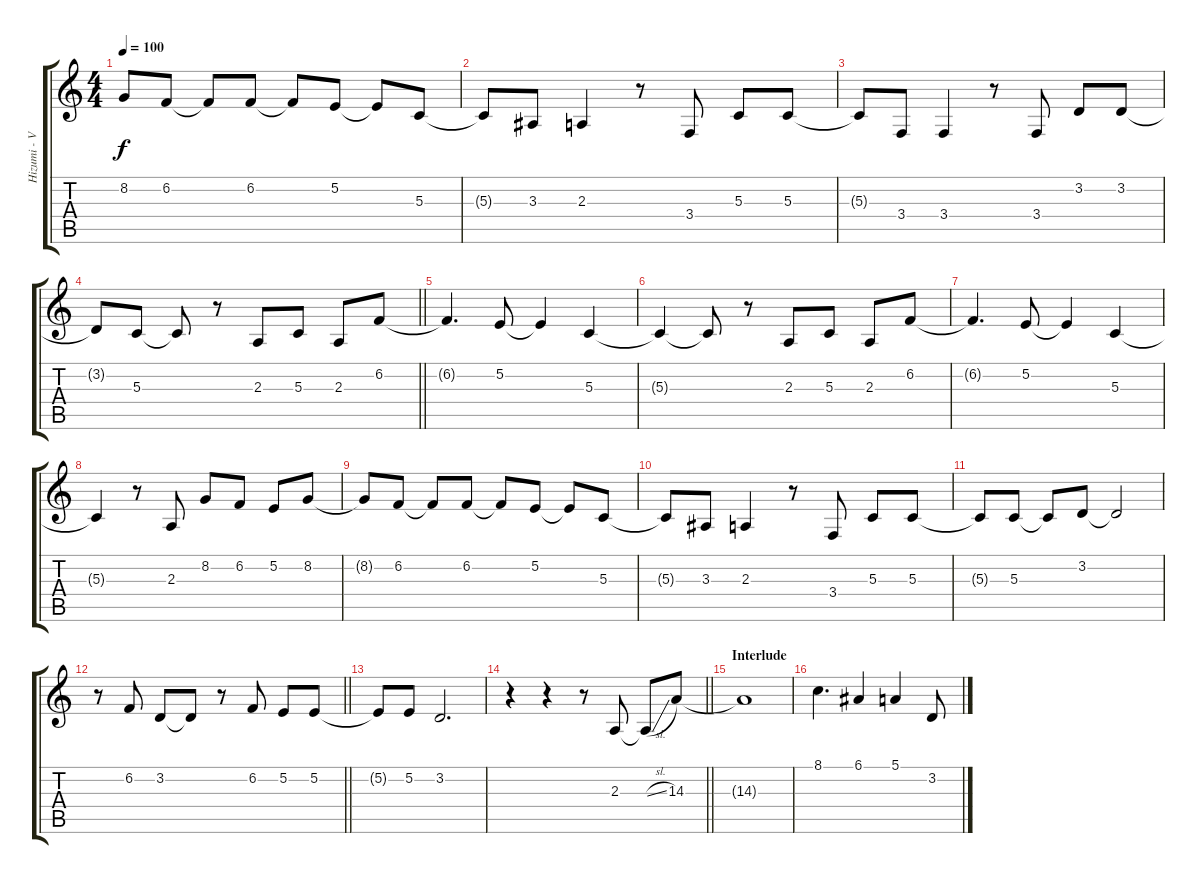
\track ("Hizumi - Vocals" "Hizumi - V") {instrument lead6voice}
\staff {score tabs}
\tuning (E4 B3 G3 D3 A2 D2) {hide}
\ts (4 4)
\tempo 100
\clef g2
\ks c
8.2{t}.8{dy f} 6.2.8 6.2{t}.8 6.2.8 6.2{t}.8 5.2.8 5.2{t}.8 5.3.8 |
5.3{t}.8 3.3.8 2.3.4 r.8 3.4.8 5.3.8 5.3.8 |
5.3{t}.8 3.4.8 3.4.4 r.8 3.4.8 3.2.8 3.2.8 |
\barLineRight lightlight
3.2{t}.8 5.3.8 5.3{t}.8 r.8 2.3.8 5.3.8 2.3.8 6.2.8 |
\section ("" "")
6.2{t}.4{d} 5.2.8 5.2{t}.4 5.3.4 |
5.3{t}.4 5.3{t}.8 r.8 2.3.8 5.3.8 2.3.8 6.2.8 |
6.2{t}.4{d} 5.2.8 5.2{t}.4 5.3.4 |
5.3{t}.4 r.8 2.3.8 8.2.8 6.2.8 5.2.8 8.2.8 |
8.2{t}.8 6.2.8 6.2{t}.8 6.2.8 6.2{t}.8 5.2.8 5.2{t}.8 5.3.8 |
5.3{t}.8 3.3.8 2.3.4 r.8 3.4.8 5.3.8 5.3.8 |
5.3{t}.8 5.3.8 5.3{t}.8 3.2.8 3.2{t}.2 |
\barLineRight lightlight
r.8 6.2.8 3.2.8 3.2{t}.8 r.8 6.2.8 5.2.8 5.2.8 |
5.2{t}.8 5.2.8 3.2.2{d} |
\barLineRight lightlight
r.4 r.4 r.8 2.3.8 2.3{sl t}.8 14.3.8 |
\section ("" "Interlude")
14.3{t}.1 |
8.1.4{d} 6.1.4 5.1.4 3.2{sl}.8
